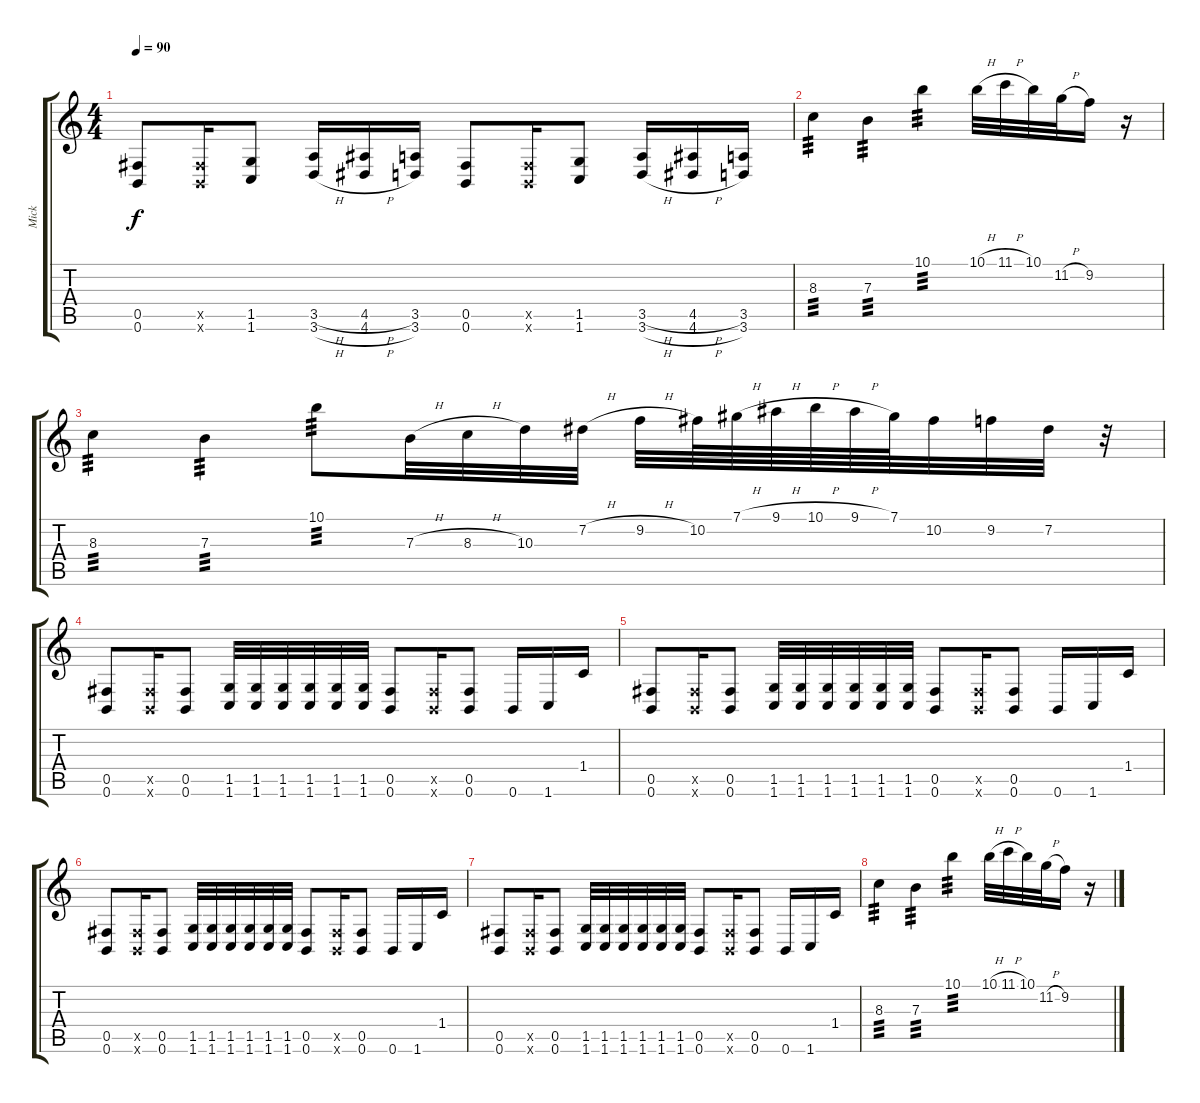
\track ("Mick" "Mick") {instrument overdrivenguitar}
\staff {score tabs}
\tuning (Db4 Ab3 E3 B2 Gb2 B1) {hide}
\ts (4 4)
\tempo 90
\clef g2
\ks c
(0.5 0.6).8{dy f} (0.5{x} 0.6{x}).16 (1.5 1.6).8 (3.5{h} 3.6{h}).16 (4.5{h} 4.6{h}).16 (3.5 3.6).16 (0.5 0.6).8 (0.5{x} 0.6{x}).16 (1.5 1.6).8 (3.5{h} 3.6{h}).16 (4.5{h} 4.6{h}).16 (3.5 3.6).16 |
8.3.4{tp 3} 7.3.4{tp 3} 10.1.4{tp 3} 10.1{h}.32 11.1{h}.32 10.1.32 11.2{h}.32 9.2.16 r.16 |
8.3.4{tp 3} 7.3.4{tp 3} 10.1.8{tp 3} 7.3{h}.32 8.3{h}.32 10.3.32 7.2{h}.32 9.2{h}.32 10.2.64 7.1{h}.64 9.1{h}.64 10.1{h}.64 9.1{h}.64 7.1.64 10.2.32 9.2.32 7.2.32 r.32 |
(0.5 0.6).8 (0.5{x} 0.6{x}).16 (0.5 0.6).8 (1.5 1.6).32 (1.5 1.6).32 (1.5 1.6).32 (1.5 1.6).32 (1.5 1.6).32 (1.5 1.6).32 (0.5 0.6).8 (0.5{x} 0.6{x}).16 (0.5 0.6).8 0.6.16 1.6.16 1.4.16 |
(0.5 0.6).8 (0.5{x} 0.6{x}).16 (0.5 0.6).8 (1.5 1.6).32 (1.5 1.6).32 (1.5 1.6).32 (1.5 1.6).32 (1.5 1.6).32 (1.5 1.6).32 (0.5 0.6).8 (0.5{x} 0.6{x}).16 (0.5 0.6).8 0.6.16 1.6.16 1.4.16 |
(0.5 0.6).8 (0.5{x} 0.6{x}).16 (0.5 0.6).8 (1.5 1.6).32 (1.5 1.6).32 (1.5 1.6).32 (1.5 1.6).32 (1.5 1.6).32 (1.5 1.6).32 (0.5 0.6).8 (0.5{x} 0.6{x}).16 (0.5 0.6).8 0.6.16 1.6.16 1.4.16 |
(0.5 0.6).8 (0.5{x} 0.6{x}).16 (0.5 0.6).8 (1.5 1.6).32 (1.5 1.6).32 (1.5 1.6).32 (1.5 1.6).32 (1.5 1.6).32 (1.5 1.6).32 (0.5 0.6).8 (0.5{x} 0.6{x}).16 (0.5 0.6).8 0.6.16 1.6.16 1.4.16 |
8.3.4{tp 3} 7.3.4{tp 3} 10.1.4{tp 3} 10.1{h}.32 11.1{h}.32 10.1.32 11.2{h}.32 9.2.16 r.16
